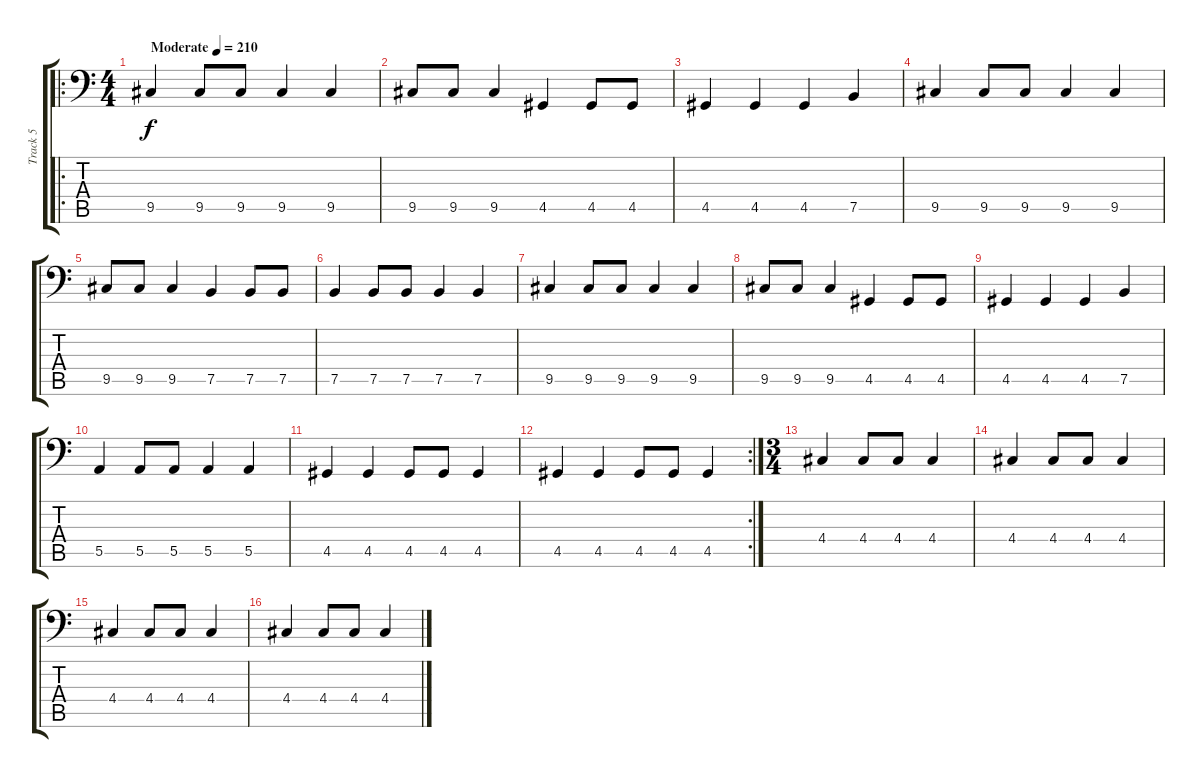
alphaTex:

\track ("Track 5" "Track 5") {instrument acousticbass}
\staff {score tabs}
\tuning (C3 G2 D2 A1 E1 B0) {hide}
\ro
\ts (4 4)
\tempo (210 "Moderate")
\clef f4
\ks c
9.5.4{dy f instrument acousticbass} 9.5.8 9.5.8 9.5.4 9.5.4 |
9.5.8 9.5.8 9.5.4 4.5.4 4.5.8 4.5.8 |
4.5.4 4.5.4 4.5.4 7.5.4 |
9.5.4 9.5.8 9.5.8 9.5.4 9.5.4 |
9.5.8 9.5.8 9.5.4 7.5.4 7.5.8 7.5.8 |
7.5.4 7.5.8 7.5.8 7.5.4 7.5.4 |
9.5.4 9.5.8 9.5.8 9.5.4 9.5.4 |
9.5.8 9.5.8 9.5.4 4.5.4 4.5.8 4.5.8 |
4.5.4 4.5.4 4.5.4 7.5.4 |
5.5.4 5.5.8 5.5.8 5.5.4 5.5.4 |
4.5.4 4.5.4 4.5.8 4.5.8 4.5.4 |
\rc 2
4.5.4 4.5.4 4.5.8 4.5.8 4.5.4 |
\ts (3 4)
4.4.4 4.4.8 4.4.8 4.4.4 |
4.4.4 4.4.8 4.4.8 4.4.4 |
4.4.4 4.4.8 4.4.8 4.4.4 |
4.4.4 4.4.8 4.4.8 4.4.4
